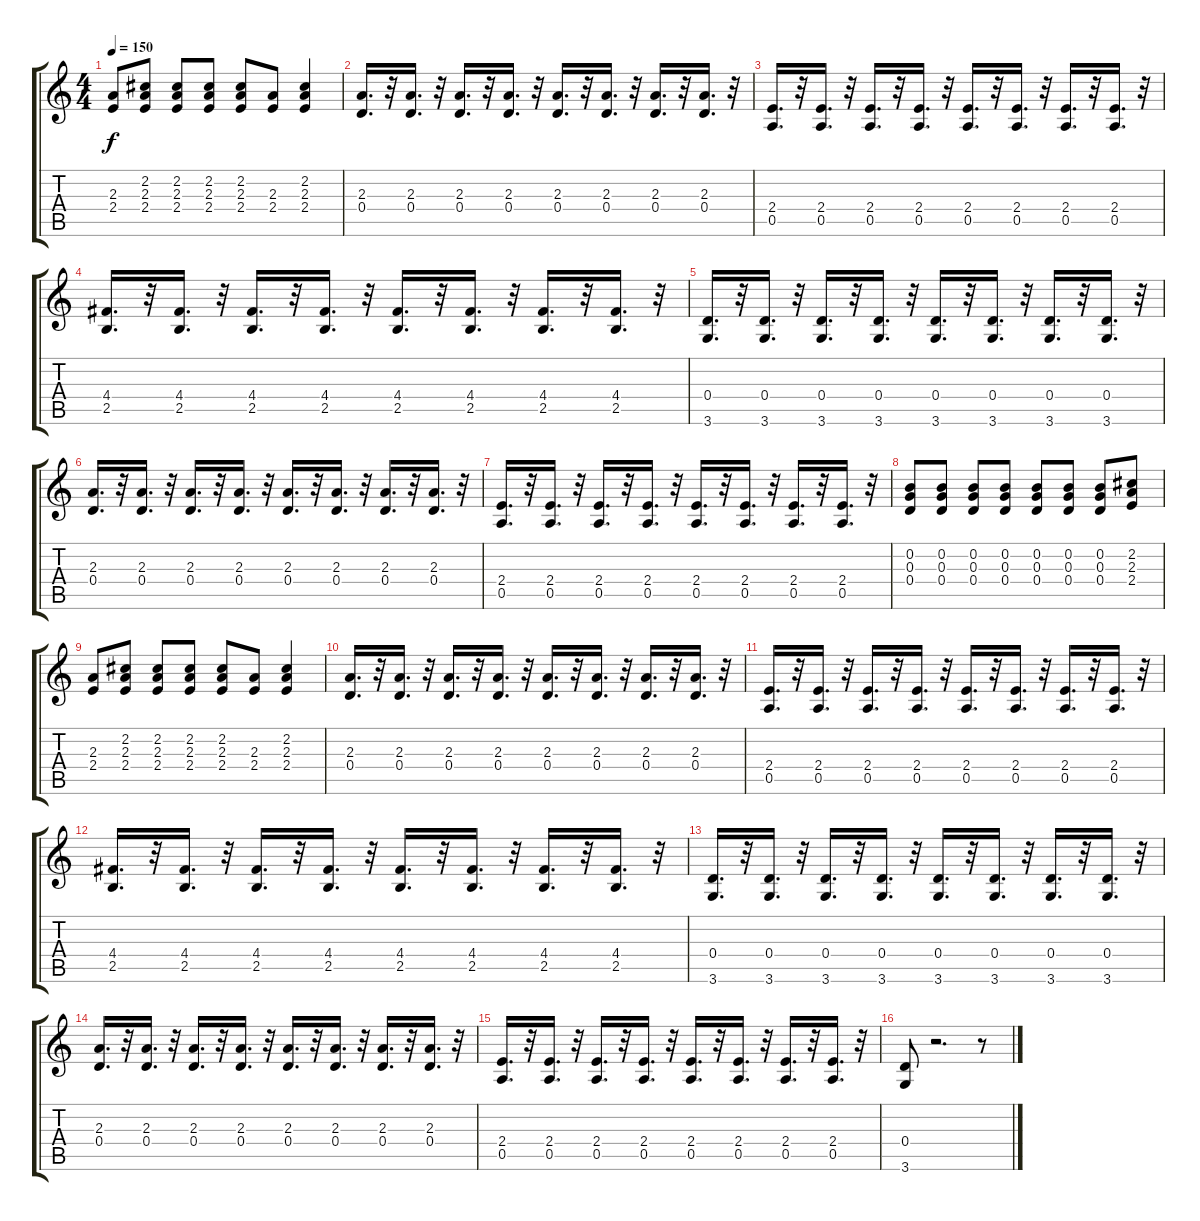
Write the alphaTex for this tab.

\track "" {instrument distortionguitar}
\staff {score tabs}
\tuning (E4 B3 G3 D3 A2 E2) {hide}
\ts (4 4)
\tempo 150
\clef g2
\ks c
(2.3 2.4).8{dy f} (2.2 2.3 2.4).8 (2.2 2.3 2.4).8 (2.2 2.3 2.4).8 (2.2 2.3 2.4).8 (2.3 2.4).8 (2.2 2.3 2.4).4 |
(2.3 0.4).16{d} r.32 (2.3 0.4).16{d} r.32 (2.3 0.4).16{d} r.32 (2.3 0.4).16{d} r.32 (2.3 0.4).16{d} r.32 (2.3 0.4).16{d} r.32 (2.3 0.4).16{d} r.32 (2.3 0.4).16{d} r.32 |
(2.4 0.5).16{d} r.32 (2.4 0.5).16{d} r.32 (2.4 0.5).16{d} r.32 (2.4 0.5).16{d} r.32 (2.4 0.5).16{d} r.32 (2.4 0.5).16{d} r.32 (2.4 0.5).16{d} r.32 (2.4 0.5).16{d} r.32 |
(4.4 2.5).16{d} r.32 (4.4 2.5).16{d} r.32 (4.4 2.5).16{d} r.32 (4.4 2.5).16{d} r.32 (4.4 2.5).16{d} r.32 (4.4 2.5).16{d} r.32 (4.4 2.5).16{d} r.32 (4.4 2.5).16{d} r.32 |
(0.4 3.6).16{d} r.32 (0.4 3.6).16{d} r.32 (0.4 3.6).16{d} r.32 (0.4 3.6).16{d} r.32 (0.4 3.6).16{d} r.32 (0.4 3.6).16{d} r.32 (0.4 3.6).16{d} r.32 (0.4 3.6).16{d} r.32 |
(2.3 0.4).16{d} r.32 (2.3 0.4).16{d} r.32 (2.3 0.4).16{d} r.32 (2.3 0.4).16{d} r.32 (2.3 0.4).16{d} r.32 (2.3 0.4).16{d} r.32 (2.3 0.4).16{d} r.32 (2.3 0.4).16{d} r.32 |
(2.4 0.5).16{d} r.32 (2.4 0.5).16{d} r.32 (2.4 0.5).16{d} r.32 (2.4 0.5).16{d} r.32 (2.4 0.5).16{d} r.32 (2.4 0.5).16{d} r.32 (2.4 0.5).16{d} r.32 (2.4 0.5).16{d} r.32 |
(0.2 0.3 0.4).8 (0.2 0.3 0.4).8 (0.2 0.3 0.4).8 (0.2 0.3 0.4).8 (0.2 0.3 0.4).8 (0.2 0.3 0.4).8 (0.2 0.3 0.4).8 (2.2 2.3 2.4).8 |
(2.3 2.4).8 (2.2 2.3 2.4).8 (2.2 2.3 2.4).8 (2.2 2.3 2.4).8 (2.2 2.3 2.4).8 (2.3 2.4).8 (2.2 2.3 2.4).4 |
(2.3 0.4).16{d} r.32 (2.3 0.4).16{d} r.32 (2.3 0.4).16{d} r.32 (2.3 0.4).16{d} r.32 (2.3 0.4).16{d} r.32 (2.3 0.4).16{d} r.32 (2.3 0.4).16{d} r.32 (2.3 0.4).16{d} r.32 |
(2.4 0.5).16{d} r.32 (2.4 0.5).16{d} r.32 (2.4 0.5).16{d} r.32 (2.4 0.5).16{d} r.32 (2.4 0.5).16{d} r.32 (2.4 0.5).16{d} r.32 (2.4 0.5).16{d} r.32 (2.4 0.5).16{d} r.32 |
(4.4 2.5).16{d} r.32 (4.4 2.5).16{d} r.32 (4.4 2.5).16{d} r.32 (4.4 2.5).16{d} r.32 (4.4 2.5).16{d} r.32 (4.4 2.5).16{d} r.32 (4.4 2.5).16{d} r.32 (4.4 2.5).16{d} r.32 |
(0.4 3.6).16{d} r.32 (0.4 3.6).16{d} r.32 (0.4 3.6).16{d} r.32 (0.4 3.6).16{d} r.32 (0.4 3.6).16{d} r.32 (0.4 3.6).16{d} r.32 (0.4 3.6).16{d} r.32 (0.4 3.6).16{d} r.32 |
(2.3 0.4).16{d} r.32 (2.3 0.4).16{d} r.32 (2.3 0.4).16{d} r.32 (2.3 0.4).16{d} r.32 (2.3 0.4).16{d} r.32 (2.3 0.4).16{d} r.32 (2.3 0.4).16{d} r.32 (2.3 0.4).16{d} r.32 |
(2.4 0.5).16{d} r.32 (2.4 0.5).16{d} r.32 (2.4 0.5).16{d} r.32 (2.4 0.5).16{d} r.32 (2.4 0.5).16{d} r.32 (2.4 0.5).16{d} r.32 (2.4 0.5).16{d} r.32 (2.4 0.5).16{d} r.32 |
(0.4 3.6).8 r.2{d} r.8
